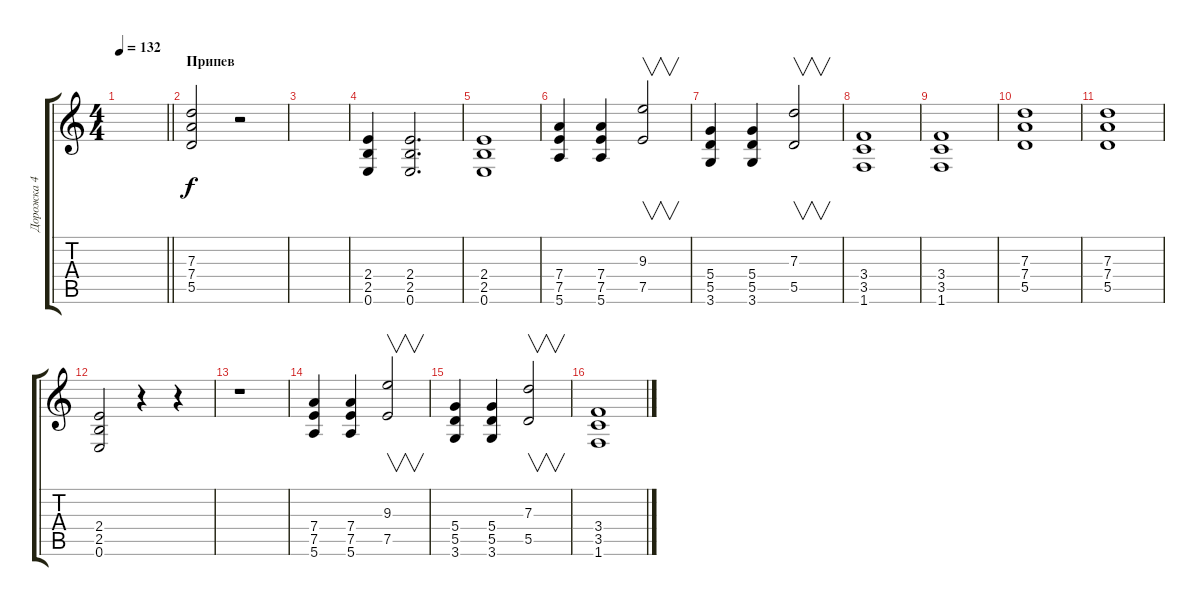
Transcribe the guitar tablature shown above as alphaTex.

\track ("Дорожка 4" "Дорожка 4") {instrument distortionguitar}
\staff {score tabs}
\tuning (E4 B3 G3 D3 A2 E2) {hide}
\ts (4 4)
\tempo 132
\clef g2
\barLineRight lightlight
\ks c
|
\section ("" "Припев")
(7.3 7.4 5.5).2 r.2 |
|
(2.4 2.5 0.6).4 (2.4 2.5 0.6).2{d} |
(2.4 2.5 0.6).1 |
(7.4 7.5 5.6).4 (7.4 7.5 5.6).4 (9.3 7.5).2{v} |
(5.4 5.5 3.6).4 (5.4 5.5 3.6).4 (7.3 5.5).2{v} |
(3.4 3.5 1.6).1 |
(3.4 3.5 1.6).1 |
(7.3 7.4 5.5).1 |
(7.3 7.4 5.5).1 |
(2.4 2.5 0.6).2 r.4 r.4 |
r.1 |
(7.4 7.5 5.6).4 (7.4 7.5 5.6).4 (9.3 7.5).2{v} |
(5.4 5.5 3.6).4 (5.4 5.5 3.6).4 (7.3 5.5).2{v} |
(3.4 3.5 1.6).1
